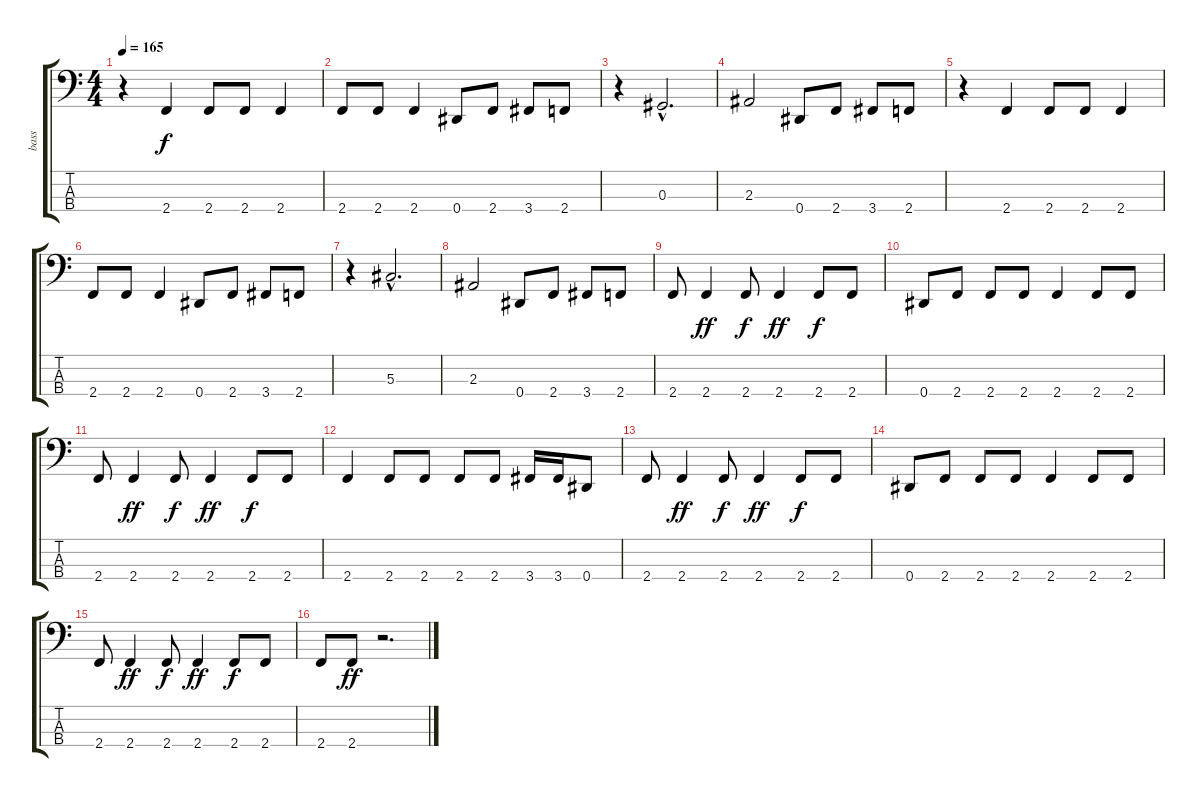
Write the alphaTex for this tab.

\track ("bass" "bass") {instrument electricbassfinger}
\staff {score tabs}
\tuning (Gb2 Db2 Ab1 Eb1) {hide}
\ts (4 4)
\tempo 165
\clef f4
\ks c
r.4{dy f} 2.4.4 2.4.8 2.4.8 2.4.4 |
2.4.8 2.4.8 2.4.4 0.4.8 2.4.8 3.4.8 2.4.8 |
r.4 0.3{hac}.2{d} |
2.3.2 0.4.8 2.4.8 3.4.8 2.4.8 |
r.4 2.4.4 2.4.8 2.4.8 2.4.4 |
2.4.8 2.4.8 2.4.4 0.4.8 2.4.8 3.4.8 2.4.8 |
r.4 5.3{hac}.2{d} |
2.3.2 0.4.8 2.4.8 3.4.8 2.4.8 |
2.4.8 2.4.4{dy ff} 2.4.8{dy f} 2.4.4{dy ff} 2.4.8{dy f} 2.4.8 |
0.4.8 2.4.8 2.4.8 2.4.8 2.4.4 2.4.8 2.4.8 |
2.4.8 2.4.4{dy ff} 2.4.8{dy f} 2.4.4{dy ff} 2.4.8{dy f} 2.4.8 |
2.4.4 2.4.8 2.4.8 2.4.8 2.4.8 3.4.16 3.4.16 0.4.8 |
2.4.8 2.4.4{dy ff} 2.4.8{dy f} 2.4.4{dy ff} 2.4.8{dy f} 2.4.8 |
0.4.8 2.4.8 2.4.8 2.4.8 2.4.4 2.4.8 2.4.8 |
2.4.8 2.4.4{dy ff} 2.4.8{dy f} 2.4.4{dy ff} 2.4.8{dy f} 2.4.8 |
2.4.8 2.4.8{dy ff} r.2{d}
